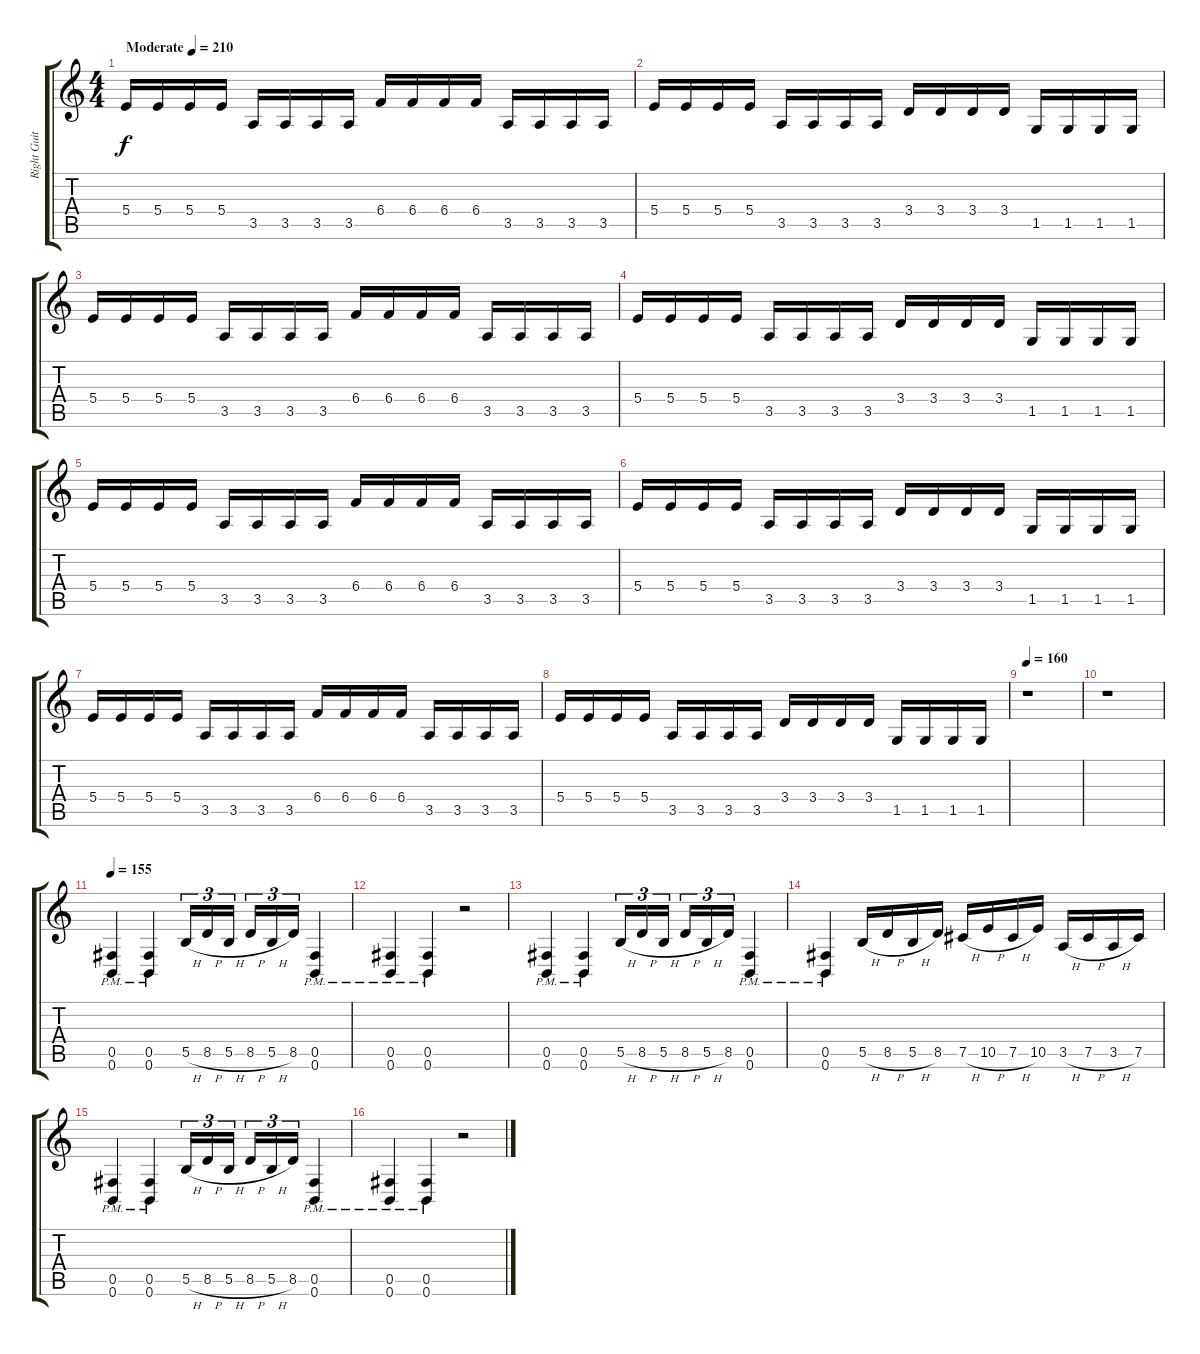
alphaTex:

\track ("Right Guitar" "Right Guit") {instrument overdrivenguitar}
\staff {score tabs}
\tuning (Db4 Ab3 E3 B2 Gb2 B1) {hide}
\ts (4 4)
\tempo (210 "Moderate")
\clef g2
\ks c
5.4.16{dy f instrument overdrivenguitar} 5.4.16 5.4.16 5.4.16 3.5.16 3.5.16 3.5.16 3.5.16 6.4.16 6.4.16 6.4.16 6.4.16 3.5.16 3.5.16 3.5.16 3.5.16 |
5.4.16 5.4.16 5.4.16 5.4.16 3.5.16 3.5.16 3.5.16 3.5.16 3.4.16 3.4.16 3.4.16 3.4.16 1.5.16 1.5.16 1.5.16 1.5.16 |
5.4.16 5.4.16 5.4.16 5.4.16 3.5.16 3.5.16 3.5.16 3.5.16 6.4.16 6.4.16 6.4.16 6.4.16 3.5.16 3.5.16 3.5.16 3.5.16 |
5.4.16 5.4.16 5.4.16 5.4.16 3.5.16 3.5.16 3.5.16 3.5.16 3.4.16 3.4.16 3.4.16 3.4.16 1.5.16 1.5.16 1.5.16 1.5.16 |
5.4.16 5.4.16 5.4.16 5.4.16 3.5.16 3.5.16 3.5.16 3.5.16 6.4.16 6.4.16 6.4.16 6.4.16 3.5.16 3.5.16 3.5.16 3.5.16 |
5.4.16 5.4.16 5.4.16 5.4.16 3.5.16 3.5.16 3.5.16 3.5.16 3.4.16 3.4.16 3.4.16 3.4.16 1.5.16 1.5.16 1.5.16 1.5.16 |
5.4.16 5.4.16 5.4.16 5.4.16 3.5.16 3.5.16 3.5.16 3.5.16 6.4.16 6.4.16 6.4.16 6.4.16 3.5.16 3.5.16 3.5.16 3.5.16 |
5.4.16 5.4.16 5.4.16 5.4.16 3.5.16 3.5.16 3.5.16 3.5.16 3.4.16 3.4.16 3.4.16 3.4.16 1.5.16 1.5.16 1.5.16 1.5.16 |
\tempo 160
r.1 |
r.1 |
\tempo 155
(0.5{pm} 0.6{pm}).4 (0.5{pm} 0.6{pm}).4 5.5{h}.16{tu (3 2)} 8.5{h}.16{tu (3 2)} 5.5{h}.16{tu (3 2) beam splitsecondary} 8.5{h}.16{tu (3 2)} 5.5{h}.16{tu (3 2)} 8.5.16{tu (3 2)} (0.5{pm} 0.6{pm}).4 |
(0.5{pm} 0.6{pm}).4 (0.5{pm} 0.6{pm}).4 r.2 |
(0.5{pm} 0.6{pm}).4 (0.5{pm} 0.6{pm}).4 5.5{h}.16{tu (3 2)} 8.5{h}.16{tu (3 2)} 5.5{h}.16{tu (3 2) beam splitsecondary} 8.5{h}.16{tu (3 2)} 5.5{h}.16{tu (3 2)} 8.5.16{tu (3 2)} (0.5{pm} 0.6{pm}).4 |
(0.5{pm} 0.6{pm}).4 5.5{h}.16 8.5{h}.16 5.5{h}.16 8.5.16 7.5{h}.16 10.5{h}.16 7.5{h}.16 10.5.16 3.5{h}.16 7.5{h}.16 3.5{h}.16 7.5.16 |
(0.5{pm} 0.6{pm}).4 (0.5{pm} 0.6{pm}).4 5.5{h}.16{tu (3 2)} 8.5{h}.16{tu (3 2)} 5.5{h}.16{tu (3 2) beam splitsecondary} 8.5{h}.16{tu (3 2)} 5.5{h}.16{tu (3 2)} 8.5.16{tu (3 2)} (0.5{pm} 0.6{pm}).4 |
(0.5{pm} 0.6{pm}).4 (0.5{pm} 0.6{pm}).4 r.2
